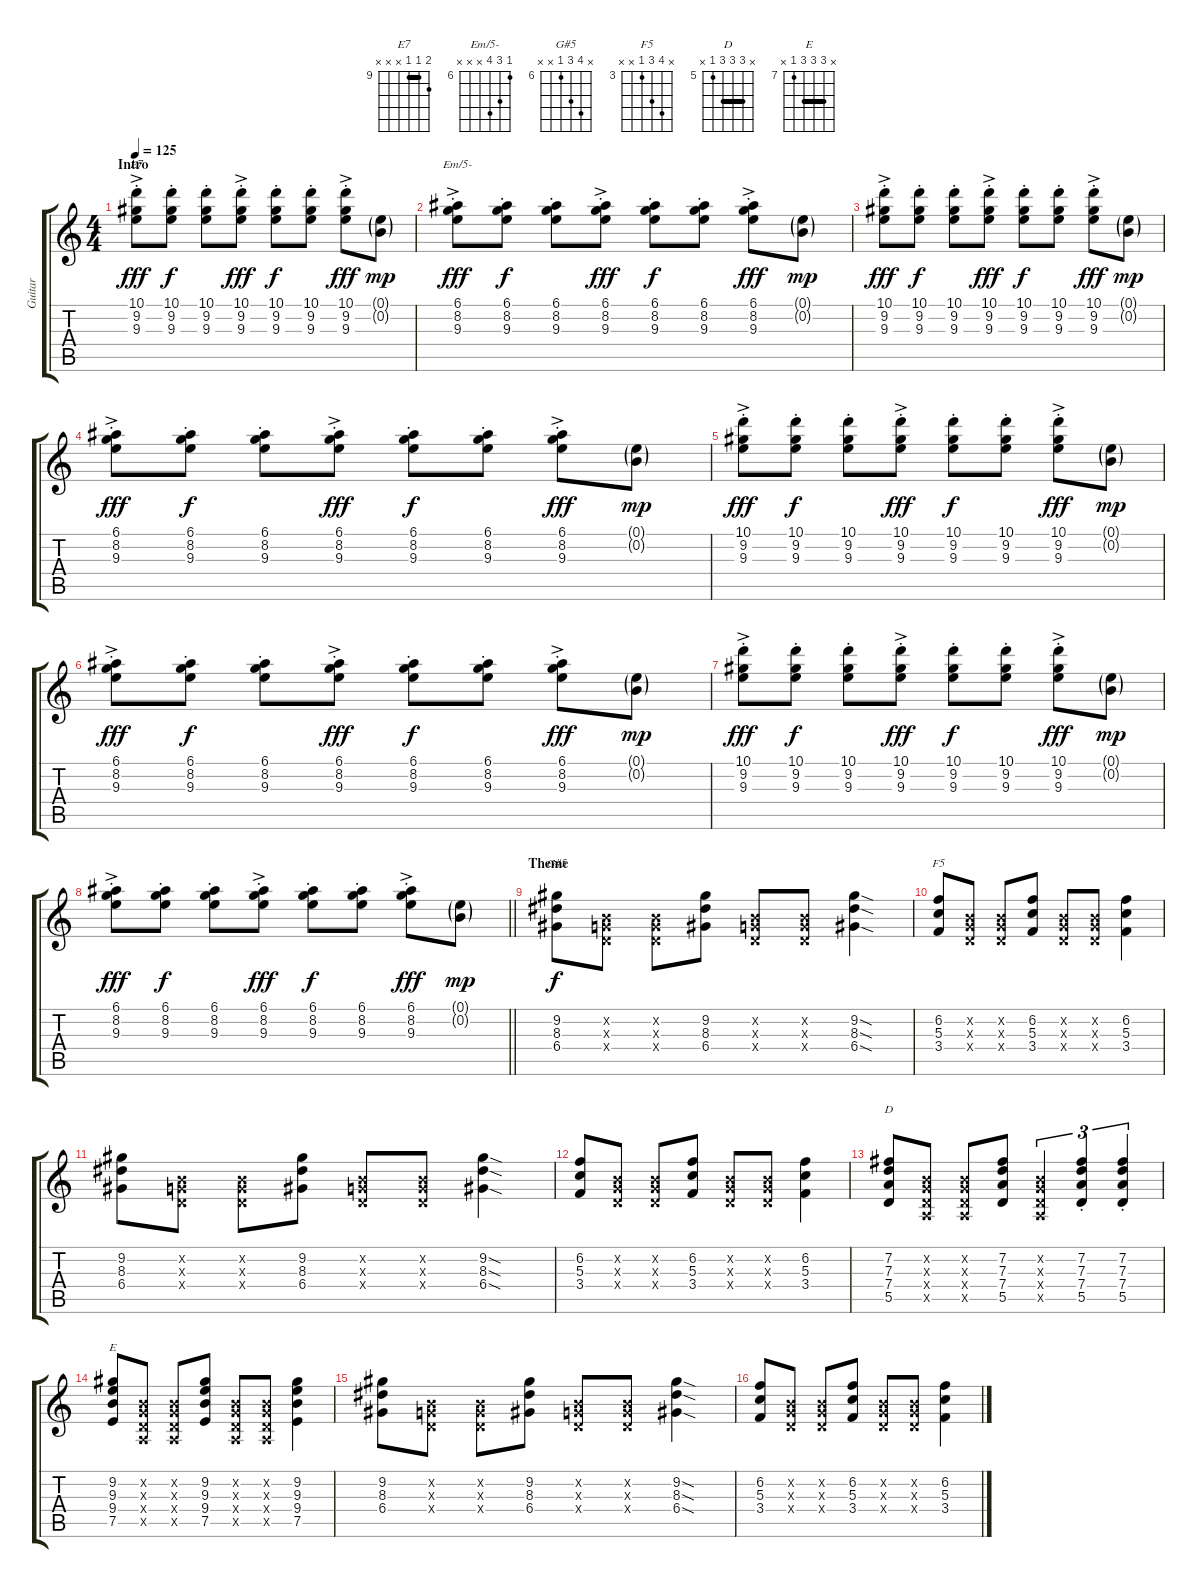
\track ("Guitar" "Guitar") {instrument electricguitarclean}
\staff {score tabs}
\tuning (E4 B3 G3 D3 A2 E2) {hide}
\chord ("E7" 10 9 9 x x x) {firstfret 9 barre 9}
\chord ("Em/5-" 6 8 9 x x x) {firstfret 6}
\chord ("G#5" x 9 8 6 x x) {firstfret 6}
\chord ("F5" x 6 5 3 x x) {firstfret 3}
\chord ("D" x 7 7 7 5 x) {firstfret 5 barre 7}
\chord ("E" x 9 9 9 7 x) {firstfret 7 barre 9}
\ts (4 4)
\section ("" "Intro")
\tempo 125
\clef g2
\ks c
(10.1{ac st} 9.2{ac st} 9.3{ac st}).8{ch "E7" dy fff instrument electricguitarclean} (10.1{st} 9.2{st} 9.3{st}).8{dy f} (10.1{st} 9.2{st} 9.3{st}).8 (10.1{ac st} 9.2{ac st} 9.3{ac st}).8{dy fff} (10.1{st} 9.2{st} 9.3{st}).8{dy f} (10.1{st} 9.2{st} 9.3{st}).8 (10.1{ac st} 9.2{ac st} 9.3{ac st}).8{dy fff} (0.1{g} 0.2{g}).8{dy mp} |
(6.1{ac st} 8.2{ac st} 9.3{ac st}).8{ch "Em/5-" dy fff} (6.1{st} 8.2{st} 9.3{st}).8{dy f} (6.1{st} 8.2{st} 9.3{st}).8 (6.1{ac st} 8.2{ac st} 9.3{ac st}).8{dy fff} (6.1{st} 8.2{st} 9.3{st}).8{dy f} (6.1{st} 8.2{st} 9.3{st}).8 (6.1{ac st} 8.2{ac st} 9.3{ac st}).8{dy fff} (0.1{g} 0.2{g}).8{dy mp} |
(10.1{ac st} 9.2{ac st} 9.3{ac st}).8{dy fff} (10.1{st} 9.2{st} 9.3{st}).8{dy f} (10.1{st} 9.2{st} 9.3{st}).8 (10.1{ac st} 9.2{ac st} 9.3{ac st}).8{dy fff} (10.1{st} 9.2{st} 9.3{st}).8{dy f} (10.1{st} 9.2{st} 9.3{st}).8 (10.1{ac st} 9.2{ac st} 9.3{ac st}).8{dy fff} (0.1{g} 0.2{g}).8{dy mp} |
(6.1{ac st} 8.2{ac st} 9.3{ac st}).8{dy fff} (6.1{st} 8.2{st} 9.3{st}).8{dy f} (6.1{st} 8.2{st} 9.3{st}).8 (6.1{ac st} 8.2{ac st} 9.3{ac st}).8{dy fff} (6.1{st} 8.2{st} 9.3{st}).8{dy f} (6.1{st} 8.2{st} 9.3{st}).8 (6.1{ac st} 8.2{ac st} 9.3{ac st}).8{dy fff} (0.1{g} 0.2{g}).8{dy mp} |
(10.1{ac st} 9.2{ac st} 9.3{ac st}).8{dy fff} (10.1{st} 9.2{st} 9.3{st}).8{dy f} (10.1{st} 9.2{st} 9.3{st}).8 (10.1{ac st} 9.2{ac st} 9.3{ac st}).8{dy fff} (10.1{st} 9.2{st} 9.3{st}).8{dy f} (10.1{st} 9.2{st} 9.3{st}).8 (10.1{ac st} 9.2{ac st} 9.3{ac st}).8{dy fff} (0.1{g} 0.2{g}).8{dy mp} |
(6.1{ac st} 8.2{ac st} 9.3{ac st}).8{dy fff} (6.1{st} 8.2{st} 9.3{st}).8{dy f} (6.1{st} 8.2{st} 9.3{st}).8 (6.1{ac st} 8.2{ac st} 9.3{ac st}).8{dy fff} (6.1{st} 8.2{st} 9.3{st}).8{dy f} (6.1{st} 8.2{st} 9.3{st}).8 (6.1{ac st} 8.2{ac st} 9.3{ac st}).8{dy fff} (0.1{g} 0.2{g}).8{dy mp} |
(10.1{ac st} 9.2{ac st} 9.3{ac st}).8{dy fff} (10.1{st} 9.2{st} 9.3{st}).8{dy f} (10.1{st} 9.2{st} 9.3{st}).8 (10.1{ac st} 9.2{ac st} 9.3{ac st}).8{dy fff} (10.1{st} 9.2{st} 9.3{st}).8{dy f} (10.1{st} 9.2{st} 9.3{st}).8 (10.1{ac st} 9.2{ac st} 9.3{ac st}).8{dy fff} (0.1{g} 0.2{g}).8{dy mp} |
\barLineRight lightlight
(6.1{ac st} 8.2{ac st} 9.3{ac st}).8{dy fff} (6.1{st} 8.2{st} 9.3{st}).8{dy f} (6.1{st} 8.2{st} 9.3{st}).8 (6.1{ac st} 8.2{ac st} 9.3{ac st}).8{dy fff} (6.1{st} 8.2{st} 9.3{st}).8{dy f} (6.1{st} 8.2{st} 9.3{st}).8 (6.1{ac st} 8.2{ac st} 9.3{ac st}).8{dy fff} (0.1{g} 0.2{g}).8{dy mp} |
\section ("" "Theme")
(9.2 8.3 6.4).8{ch "G#5" dy f} (0.2{x} 0.3{x} 0.4{x}).8 (0.2{x} 0.3{x} 0.4{x}).8 (9.2 8.3 6.4).8 (0.2{x} 0.3{x} 0.4{x}).8 (0.2{x} 0.3{x} 0.4{x}).8 (9.2{sod} 8.3{sod} 6.4{sod}).4 |
(6.2 5.3 3.4).8{ch "F5"} (0.2{x} 0.3{x} 0.4{x}).8 (0.2{x} 0.3{x} 0.4{x}).8 (6.2 5.3 3.4).8 (0.2{x} 0.3{x} 0.4{x}).8 (0.2{x} 0.3{x} 0.4{x}).8 (6.2 5.3 3.4).4 |
(9.2 8.3 6.4).8 (0.2{x} 0.3{x} 0.4{x}).8 (0.2{x} 0.3{x} 0.4{x}).8 (9.2 8.3 6.4).8 (0.2{x} 0.3{x} 0.4{x}).8 (0.2{x} 0.3{x} 0.4{x}).8 (9.2{sod} 8.3{sod} 6.4{sod}).4 |
(6.2 5.3 3.4).8 (0.2{x} 0.3{x} 0.4{x}).8 (0.2{x} 0.3{x} 0.4{x}).8 (6.2 5.3 3.4).8 (0.2{x} 0.3{x} 0.4{x}).8 (0.2{x} 0.3{x} 0.4{x}).8 (6.2 5.3 3.4).4 |
(7.2 7.3 7.4 5.5).8{ch "D"} (0.2{x} 0.3{x} 0.4{x} 0.5{x}).8 (0.2{x} 0.3{x} 0.4{x} 0.5{x}).8 (7.2 7.3 7.4 5.5).8 (0.2{x} 0.3{x} 0.4{x} 0.5{x}).4{tu (3 2)} (7.2{st} 7.3{st} 7.4{st} 5.5{st}).4{tu (3 2)} (7.2{st} 7.3{st} 7.4{st} 5.5{st}).4{tu (3 2)} |
(9.2 9.3 9.4 7.5).8{ch "E"} (0.2{x} 0.3{x} 0.4{x} 0.5{x}).8 (0.2{x} 0.3{x} 0.4{x} 0.5{x}).8 (9.2 9.3 9.4 7.5).8 (0.2{x} 0.3{x} 0.4{x} 0.5{x}).8 (0.2{x} 0.3{x} 0.4{x} 0.5{x}).8 (9.2 9.3 9.4 7.5).4 |
(9.2 8.3 6.4).8 (0.2{x} 0.3{x} 0.4{x}).8 (0.2{x} 0.3{x} 0.4{x}).8 (9.2 8.3 6.4).8 (0.2{x} 0.3{x} 0.4{x}).8 (0.2{x} 0.3{x} 0.4{x}).8 (9.2{sod} 8.3{sod} 6.4{sod}).4 |
(6.2 5.3 3.4).8 (0.2{x} 0.3{x} 0.4{x}).8 (0.2{x} 0.3{x} 0.4{x}).8 (6.2 5.3 3.4).8 (0.2{x} 0.3{x} 0.4{x}).8 (0.2{x} 0.3{x} 0.4{x}).8 (6.2 5.3 3.4).4
